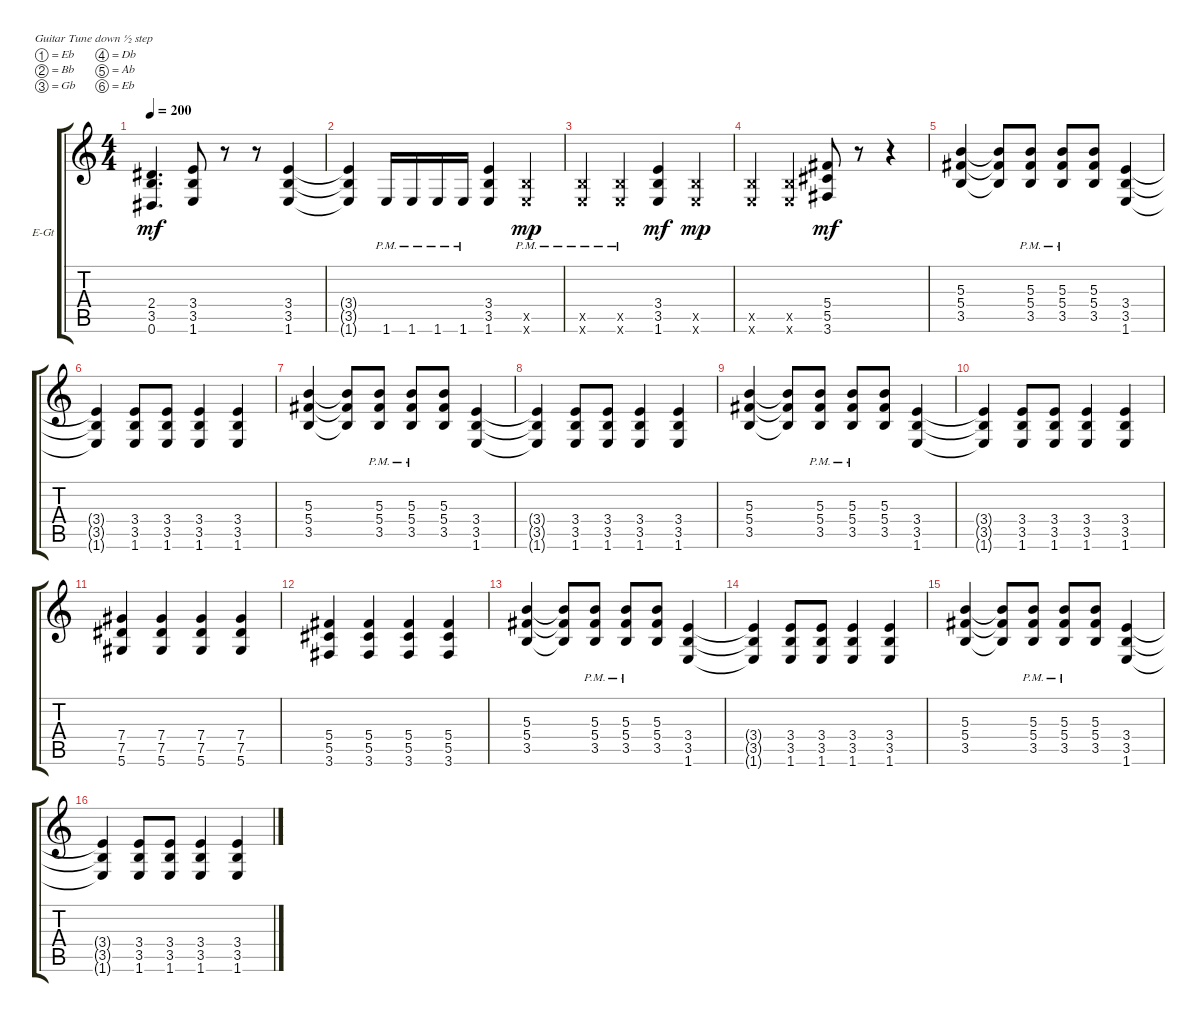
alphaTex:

\defaultSystemsLayout 4
\bracketExtendMode groupsimilarinstruments
\firstSystemTrackNameOrientation horizontal
\otherSystemsTrackNameOrientation horizontal
\track ("Guitar 2" "E-Gt") {instrument electricguitarclean}
\staff {score tabs}
\tuning (Eb4 Bb3 Gb3 Db3 Ab2 Eb2)
\ts (4 4)
\tempo 200
\clef g2
\ks c
(0.6 3.5 2.4).4{d dy mf} (3.4 3.5 1.6).8 r.8 r.8 (1.6 3.5 3.4).4 |
(1.6{t} 3.5{t} 3.4{t}).4 1.6{pm}.16 1.6{pm}.16 1.6{pm}.16 1.6{pm}.16 (1.6 3.5 3.4).4 (1.6{x} 3.5{pm x}).4{dy mp} |
(1.6{x} 3.5{pm x}).4 (1.6{x} 3.5{pm x}).4 (1.6 3.5 3.4).4{dy mf} (1.6{x} 3.5{x}).4{dy mp} |
(1.6{x} 3.5{x}).4 (1.6{x} 3.5{x}).4 (3.6 5.5 5.4).8{dy mf} r.8 r.4 |
(3.5 5.4 5.3).4 (5.3{t} 5.4{t} 3.5{t}).8 (3.5 5.4 5.3{pm}).8 (3.5 5.4 5.3{pm}).8 (3.5 5.4 5.3).8 (1.6 3.5 3.4).4 |
(1.6{t} 3.5{t} 3.4{t}).4 (3.4 3.5 1.6).8 (1.6 3.5 3.4).8 (1.6 3.5 3.4).4 (1.6 3.5 3.4).4 |
(3.5 5.4 5.3).4 (5.3{t} 5.4{t} 3.5{t}).8 (3.5{pm} 5.4{pm} 5.3{pm}).8 (3.5{pm} 5.4{pm} 5.3{pm}).8 (3.5 5.4 5.3).8 (1.6 3.5 3.4).4 |
(1.6{t} 3.5{t} 3.4{t}).4 (3.4 3.5 1.6).8 (1.6 3.5 3.4).8 (1.6 3.5 3.4).4 (1.6 3.5 3.4).4 |
(3.5 5.4 5.3).4 (5.3{t} 5.4{t} 3.5{t}).8 (3.5{pm} 5.4{pm} 5.3{pm}).8 (3.5{pm} 5.4{pm} 5.3{pm}).8 (3.5 5.4 5.3).8 (1.6 3.5 3.4).4 |
(1.6{t} 3.5{t} 3.4{t}).4 (3.4 3.5 1.6).8 (1.6 3.5 3.4).8 (1.6 3.5 3.4).4 (1.6 3.5 3.4).4 |
(5.6 7.5 7.4).4 (7.4 7.5 5.6).4 (7.4 7.5 5.6).4 (7.4 7.5 5.6).4 |
(3.6 5.5 5.4).4 (5.4 5.5 3.6).4 (5.4 5.5 3.6).4 (5.4 5.5 3.6).4 |
(3.5 5.4 5.3).4 (5.3{t} 5.4{t} 3.5{t}).8 (3.5 5.4 5.3{pm}).8 (3.5 5.4 5.3{pm}).8 (3.5 5.4 5.3).8 (1.6 3.5 3.4).4 |
(1.6{t} 3.5{t} 3.4{t}).4 (3.4 3.5 1.6).8 (1.6 3.5 3.4).8 (1.6 3.5 3.4).4 (1.6 3.5 3.4).4 |
(3.5 5.4 5.3).4 (5.3{t} 5.4{t} 3.5{t}).8 (3.5{pm} 5.4{pm} 5.3{pm}).8 (3.5{pm} 5.4{pm} 5.3{pm}).8 (3.5 5.4 5.3).8 (1.6 3.5 3.4).4 |
(1.6{t} 3.5{t} 3.4{t}).4 (3.4 3.5 1.6).8 (1.6 3.5 3.4).8 (1.6 3.5 3.4).4 (1.6 3.5 3.4).4
